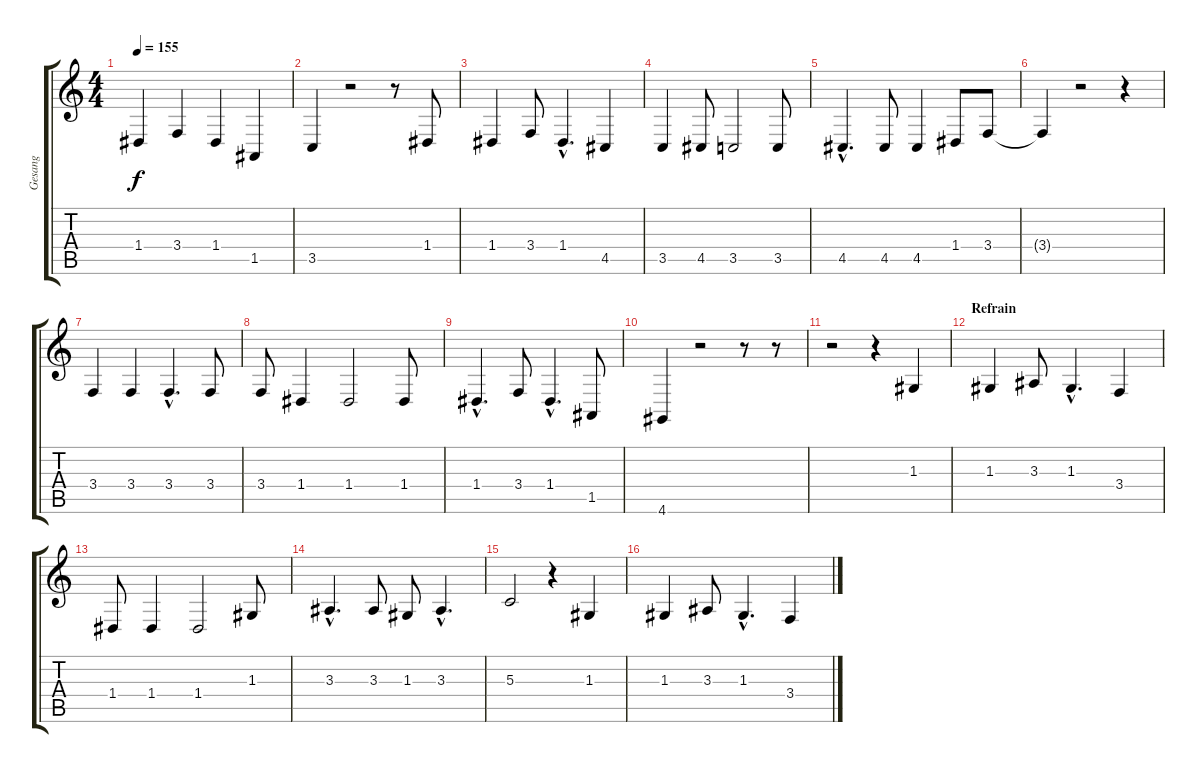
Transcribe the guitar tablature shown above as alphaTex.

\track ("Gesang" "Gesang") {instrument baritonesax}
\staff {score tabs}
\tuning (E4 B3 G3 D3 A2 E2) {hide}
\ts (4 4)
\tempo 155
\clef g2
\ks c
1.4.4{dy f} 3.4.4 1.4.4 1.5.4 |
3.5.4 r.2 r.8 1.4.8 |
1.4.4 3.4.8 1.4{hac}.4{d} 4.5.4 |
3.5.4 4.5.8 3.5.2 3.5.8 |
4.5{hac}.4{d} 4.5.8 4.5.4 1.4.8 3.4.8 |
3.4{t}.4 r.2 r.4 |
3.4.4 3.4.4 3.4{hac}.4{d} 3.4.8 |
3.4.8 1.4.4 1.4.2 1.4.8 |
1.4{hac}.4{d} 3.4.8 1.4{hac}.4{d} 1.5.8 |
4.6.4 r.2 r.8 r.8 |
r.2 r.4 1.3.4 |
\section ("" "Refrain")
1.3.4 3.3.8 1.3{hac}.4{d} 3.4.4 |
1.4.8 1.4.4 1.4.2 1.3.8 |
3.3{hac}.4{d} 3.3.8 1.3.8 3.3{hac}.4{d} |
5.3.2 r.4 1.3.4 |
1.3.4 3.3.8 1.3{hac}.4{d} 3.4.4
